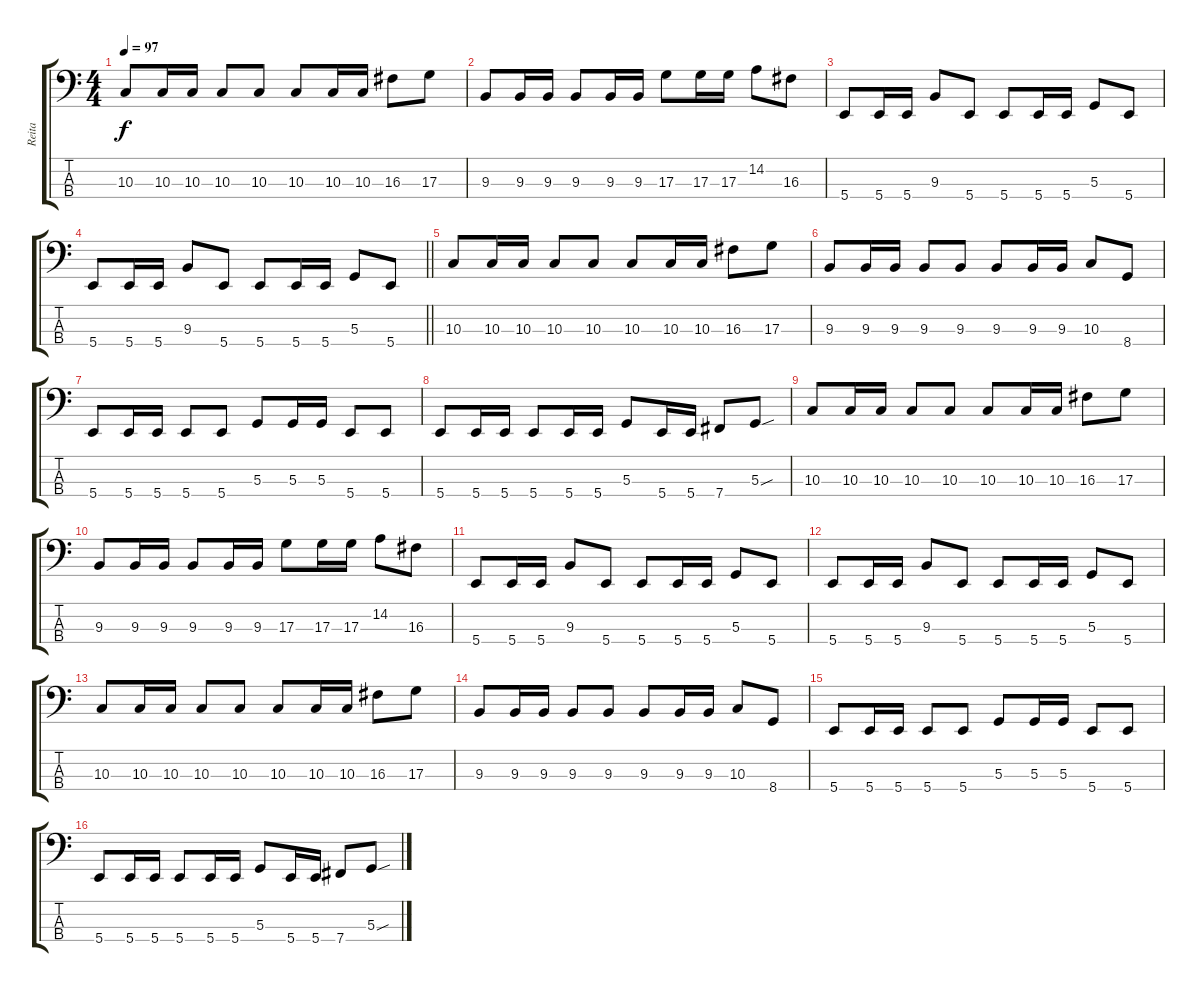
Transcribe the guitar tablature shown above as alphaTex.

\track ("Reita" "Reita") {instrument electricbasspick}
\staff {score tabs}
\tuning (C2 G1 D1 B0) {hide}
\ts (4 4)
\tempo 97
\clef f4
\ks c
10.3.8{dy f} 10.3.16 10.3.16 10.3.8 10.3.8 10.3.8 10.3.16 10.3.16 16.3.8 17.3.8 |
9.3.8 9.3.16 9.3.16 9.3.8 9.3.16 9.3.16 17.3.8 17.3.16 17.3.16 14.2.8 16.3.8 |
5.4.8 5.4.16 5.4.16 9.3.8 5.4.8 5.4.8 5.4.16 5.4.16 5.3.8 5.4.8 |
\barLineRight lightlight
5.4.8 5.4.16 5.4.16 9.3.8 5.4.8 5.4.8 5.4.16 5.4.16 5.3.8 5.4.8 |
10.3.8 10.3.16 10.3.16 10.3.8 10.3.8 10.3.8 10.3.16 10.3.16 16.3.8 17.3.8 |
9.3.8 9.3.16 9.3.16 9.3.8 9.3.8 9.3.8 9.3.16 9.3.16 10.3.8 8.4.8 |
5.4.8 5.4.16 5.4.16 5.4.8 5.4.8 5.3.8 5.3.16 5.3.16 5.4.8 5.4.8 |
5.4.8 5.4.16 5.4.16 5.4.8 5.4.16 5.4.16 5.3.8 5.4.16 5.4.16 7.4.8 5.3{sou}.8 |
10.3.8 10.3.16 10.3.16 10.3.8 10.3.8 10.3.8 10.3.16 10.3.16 16.3.8 17.3.8 |
9.3.8 9.3.16 9.3.16 9.3.8 9.3.16 9.3.16 17.3.8 17.3.16 17.3.16 14.2.8 16.3.8 |
5.4.8 5.4.16 5.4.16 9.3.8 5.4.8 5.4.8 5.4.16 5.4.16 5.3.8 5.4.8 |
5.4.8 5.4.16 5.4.16 9.3.8 5.4.8 5.4.8 5.4.16 5.4.16 5.3.8 5.4.8 |
10.3.8 10.3.16 10.3.16 10.3.8 10.3.8 10.3.8 10.3.16 10.3.16 16.3.8 17.3.8 |
9.3.8 9.3.16 9.3.16 9.3.8 9.3.8 9.3.8 9.3.16 9.3.16 10.3.8 8.4.8 |
5.4.8 5.4.16 5.4.16 5.4.8 5.4.8 5.3.8 5.3.16 5.3.16 5.4.8 5.4.8 |
5.4.8 5.4.16 5.4.16 5.4.8 5.4.16 5.4.16 5.3.8 5.4.16 5.4.16 7.4.8 5.3{sou}.8
